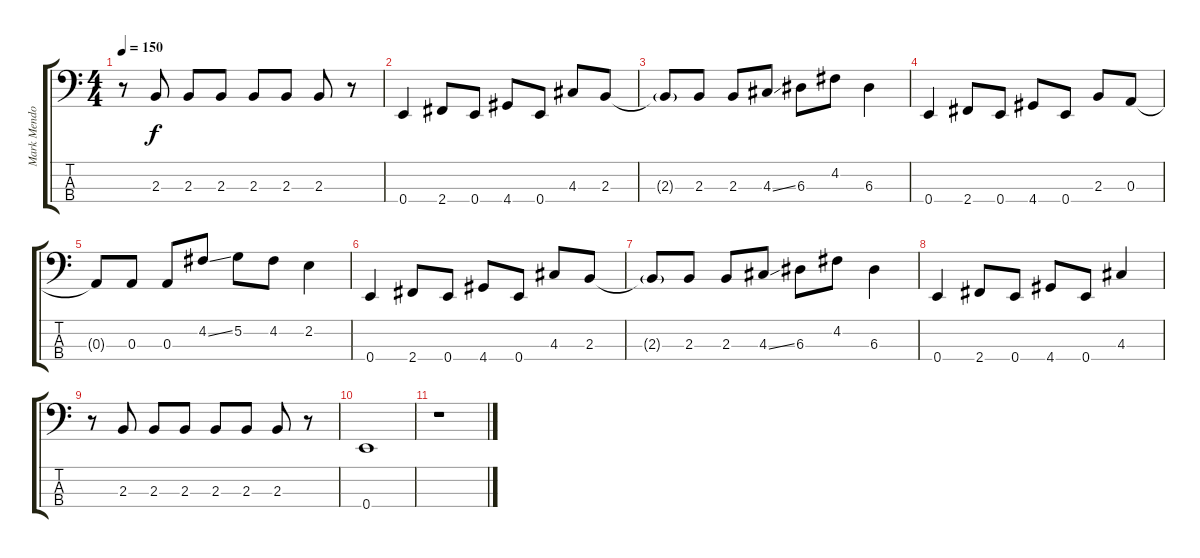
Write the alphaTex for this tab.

\track ("Mark Mendoza - Bass" "Mark Mendo") {instrument electricbasspick}
\staff {score tabs}
\tuning (G2 D2 A1 E1) {hide}
\ts (4 4)
\tempo 150
\clef f4
\ks c
r.8{dy f} 2.3.8 2.3.8 2.3.8 2.3.8 2.3.8 2.3.8 r.8 |
0.4.4 2.4.8 0.4.8 4.4.8 0.4.8 4.3.8 2.3.8 |
2.3{g t}.8 2.3.8 2.3.8 4.3{ss}.8 6.3.8 4.2.8 6.3.4 |
0.4.4 2.4.8 0.4.8 4.4.8 0.4.8 2.3.8 0.3.8 |
0.3{t}.8 0.3.8 0.3.8 4.2{ss}.8 5.2.8 4.2.8 2.2.4 |
0.4.4 2.4.8 0.4.8 4.4.8 0.4.8 4.3.8 2.3.8 |
2.3{g t}.8 2.3.8 2.3.8 4.3{ss}.8 6.3.8 4.2.8 6.3.4 |
0.4.4 2.4.8 0.4.8 4.4.8 0.4.8 4.3.4 |
r.8 2.3.8 2.3.8 2.3.8 2.3.8 2.3.8 2.3.8 r.8 |
0.4.1 |
r.1
